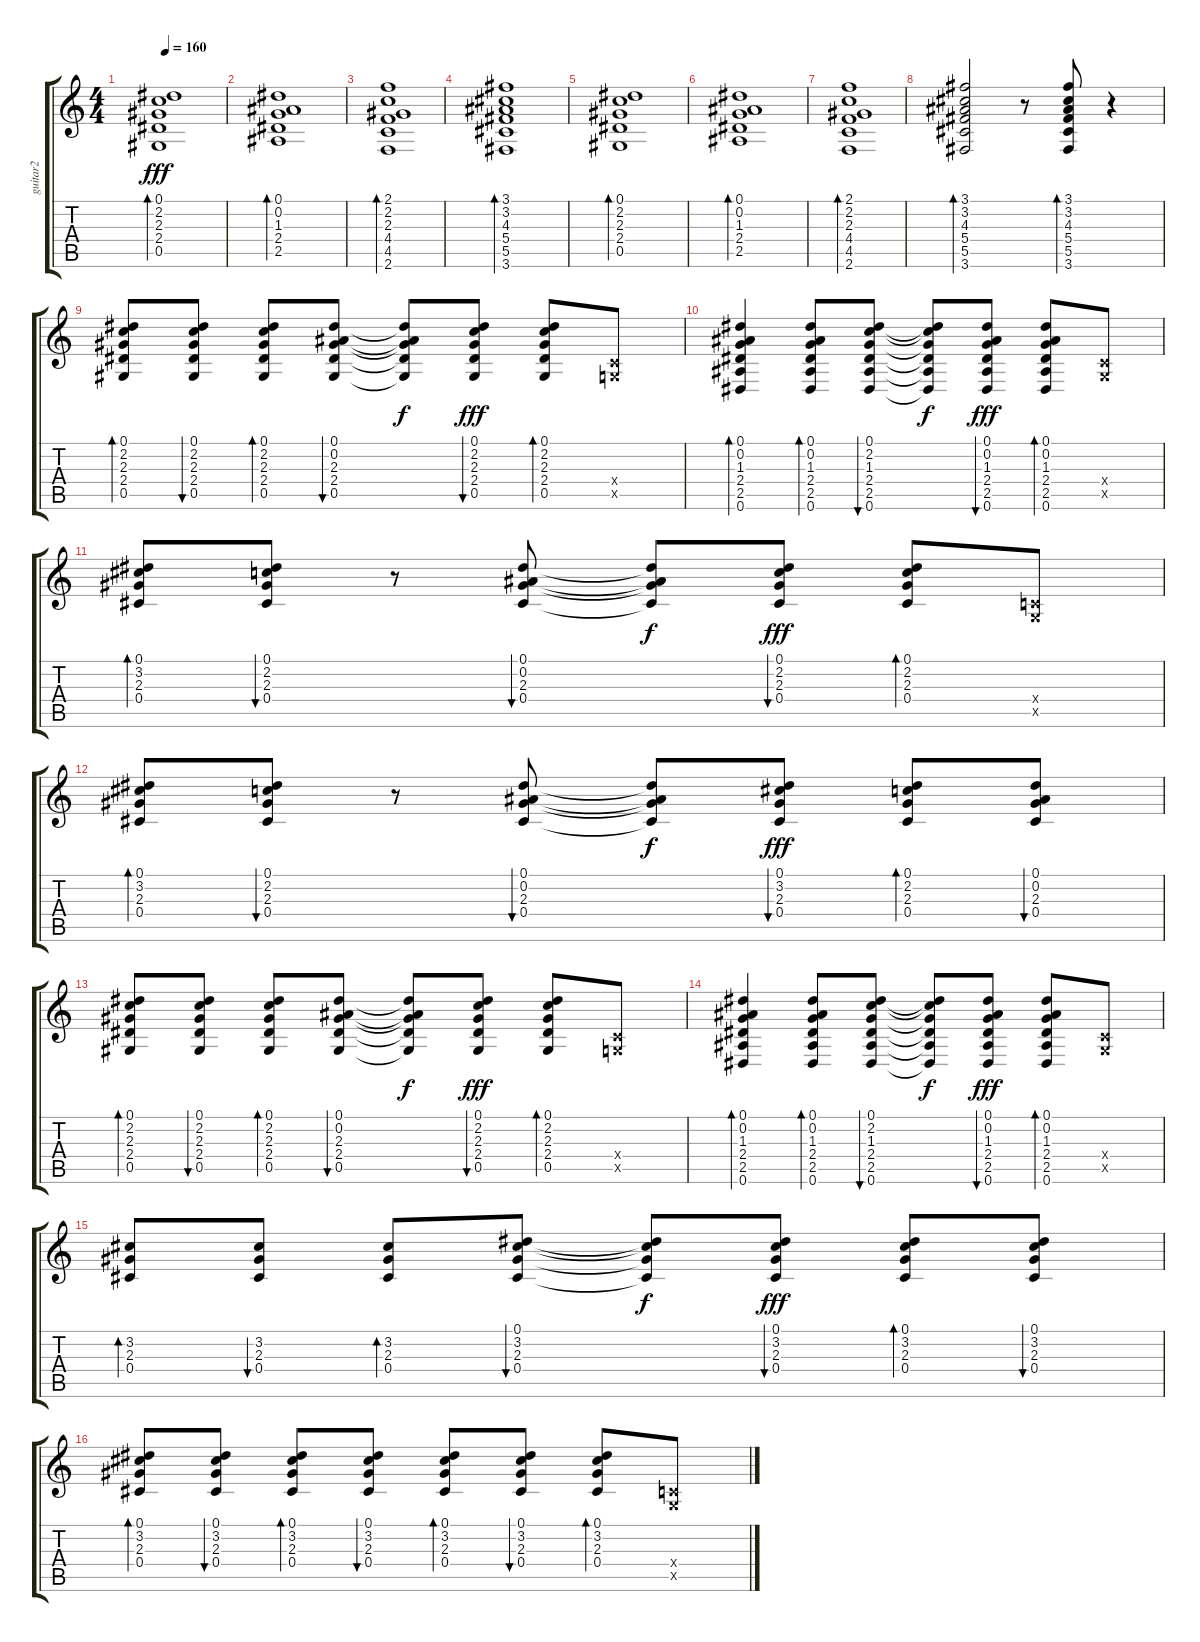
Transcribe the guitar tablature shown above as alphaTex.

\track ("guitar2" "guitar2") {instrument distortionguitar}
\staff {score tabs}
\tuning (Eb4 Bb3 Gb3 Db3 Ab2 Eb2) {hide}
\ts (4 4)
\tempo 160
\clef g2
\ks c
(0.1 2.2 2.3 2.4 0.5).1{bd 120 dy fff instrument distortionguitar} |
(0.1 0.2 1.3 2.4 2.5).1{bd 120} |
(2.1 2.2 2.3 4.4 4.5 2.6).1{bd 120} |
(3.1 3.2 4.3 5.4 5.5 3.6).1{bd 120} |
(0.1 2.2 2.3 2.4 0.5).1{bd 120} |
(0.1 0.2 1.3 2.4 2.5).1{bd 120} |
(2.1 2.2 2.3 4.4 4.5 2.6).1{bd 120} |
(3.1 3.2 4.3 5.4 5.5 3.6).2{bd 120} r.8 (3.1 3.2 4.3 5.4 5.5 3.6).8{bd 120} r.4 |
(0.1 2.2 2.3 2.4 0.5).8{bd 30 instrument acousticguitarsteel} (0.1 2.2 2.3 2.4 0.5).8{bu 30} (0.1 2.2 2.3 2.4 0.5).8{bd 30} (0.1 0.2 2.3 2.4 0.5).8{bu 30} (0.1{t} 0.2{t} 2.3{t} 2.4{t} 0.5{t}).8{dy f} (0.1 2.2 2.3 2.4 0.5).8{bu 30 dy fff} (0.1 2.2 2.3 2.4 0.5).8{bd 30} (-1.4{x} -1.5{x}).8 |
(0.1 0.2 1.3 2.4 2.5 0.6).4{bd 30} (0.1 0.2 1.3 2.4 2.5 0.6).8{bd 30} (0.1 2.2 1.3 2.4 2.5 0.6).8{bu 30} (0.1{t} 2.2{t} 1.3{t} 2.4{t} 2.5{t} 0.6{t}).8{dy f} (0.1 0.2 1.3 2.4 2.5 0.6).8{bu 30 dy fff} (0.1 0.2 1.3 2.4 2.5 0.6).8{bd 30} (-1.4{x} -1.5{x}).8 |
(0.1 3.2 2.3 0.4).8{bd 30} (0.1 2.2 2.3 0.4).8{bu 30} r.8 (0.1 0.2 2.3 0.4).8{bu 30} (0.1{t} 0.2{t} 2.3{t} 0.4{t}).8{dy f} (0.1 2.2 2.3 0.4).8{bu 30 dy fff} (0.1 2.2 2.3 0.4).8{bd 30} (-1.4{x} -1.5{x}).8 |
(0.1 3.2 2.3 0.4).8{bd 30} (0.1 2.2 2.3 0.4).8{bu 30} r.8 (0.1 0.2 2.3 0.4).8{bu 30} (0.1{t} 0.2{t} 2.3{t} 0.4{t}).8{dy f} (0.1 3.2 2.3 0.4).8{bu 30 dy fff} (0.1 2.2 2.3 0.4).8{bd 30} (0.1 0.2 2.3 0.4).8{bu 30} |
(0.1 2.2 2.3 2.4 0.5).8{bd 30} (0.1 2.2 2.3 2.4 0.5).8{bu 30} (0.1 2.2 2.3 2.4 0.5).8{bd 30} (0.1 0.2 2.3 2.4 0.5).8{bu 30} (0.1{t} 0.2{t} 2.3{t} 2.4{t} 0.5{t}).8{dy f} (0.1 2.2 2.3 2.4 0.5).8{bu 30 dy fff} (0.1 2.2 2.3 2.4 0.5).8{bd 30} (-1.4{x} -1.5{x}).8 |
(0.1 0.2 1.3 2.4 2.5 0.6).4{bd 30} (0.1 0.2 1.3 2.4 2.5 0.6).8{bd 30} (0.1 2.2 1.3 2.4 2.5 0.6).8{bu 30} (0.1{t} 2.2{t} 1.3{t} 2.4{t} 2.5{t} 0.6{t}).8{dy f} (0.1 0.2 1.3 2.4 2.5 0.6).8{bu 30 dy fff} (0.1 0.2 1.3 2.4 2.5 0.6).8{bd 30} (-1.4{x} -1.5{x}).8 |
(3.2 2.3 0.4).8{bd 30} (3.2 2.3 0.4).8{bu 30} (3.2 2.3 0.4).8{bd 30} (0.1 3.2 2.3 0.4).8{bu 30} (0.1{t} 3.2{t} 2.3{t} 0.4{t}).8{dy f} (0.1 3.2 2.3 0.4).8{bu 30 dy fff} (0.1 3.2 2.3 0.4).8{bd 30} (0.1 3.2 2.3 0.4).8{bu 30} |
(0.1 3.2 2.3 0.4).8{bd 30} (0.1 3.2 2.3 0.4).8{bu 30} (0.1 3.2 2.3 0.4).8{bd 30} (0.1 3.2 2.3 0.4).8{bu 30} (0.1 3.2 2.3 0.4).8{bd 30} (0.1 3.2 2.3 0.4).8{bu 30} (0.1 3.2 2.3 0.4).8{bd 30} (-1.4{x} -1.5{x}).8
